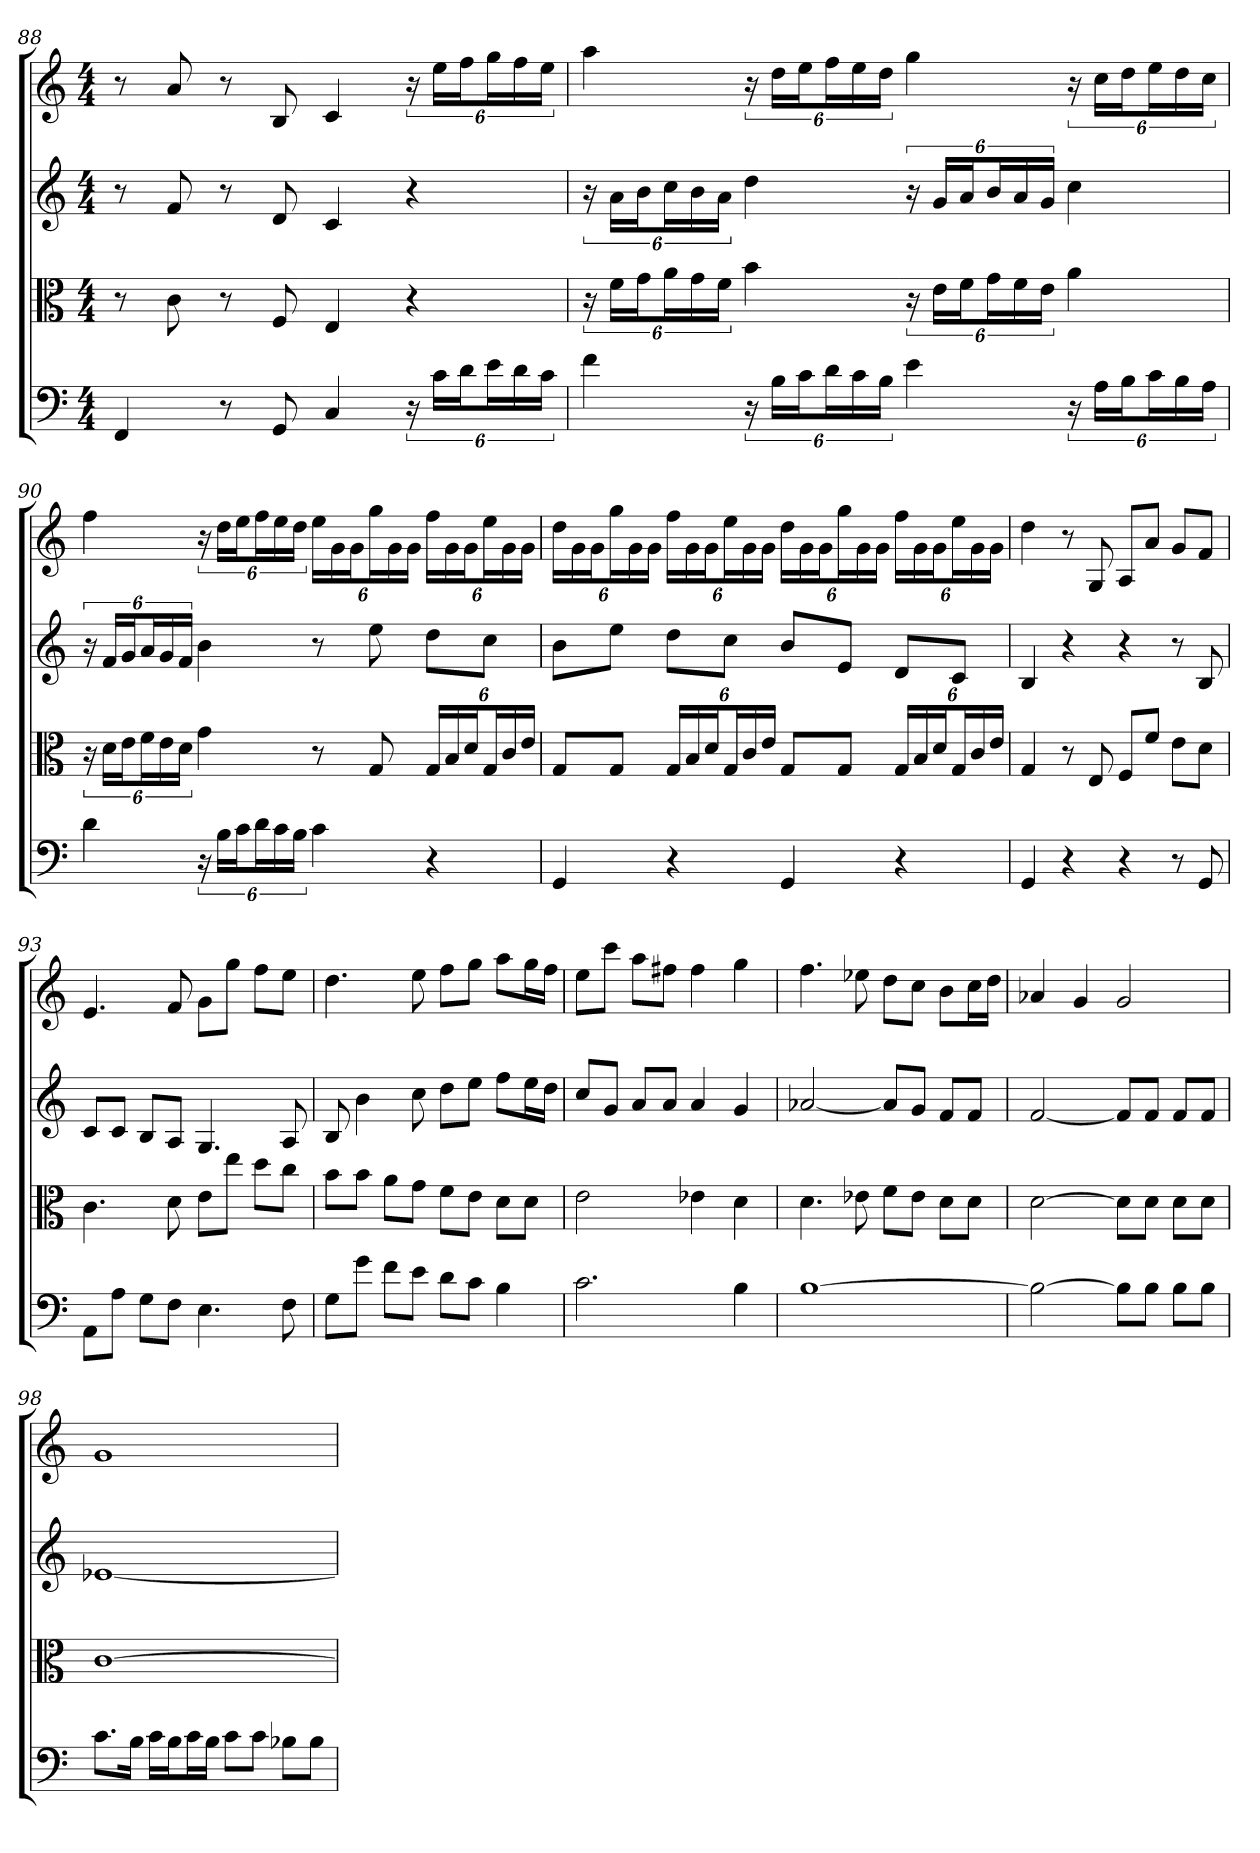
**kern	**kern	**kern	**kern
*part4	*part3	*part2	*part1
*staff4	*staff3	*staff2	*staff1
*clefF4	*clefC3	*	*
*k[]	*k[]	*k[]	*k[]
*C:	*C:	*C:	*C:
*M4/4	*M4/4	*M4/4	*M4/4
=88	=88	=88	=88
4FF	8r	8r	8r
.	8c	8f	8a
8r	8r	8r	8r
8GG	8F	8d	8B
4C	4E	4c	4c
24r	4r	4r	24r
24c\LL	.	.	24eeLL
24d\J	.	.	24ffJ
24e\L	.	.	24ggL
24d\	.	.	24ff
24c\JJ	.	.	24eeJJ
=89	=89	=89	=89
4f	24r	24r	4aa
.	24f\LL	24aLL	.
.	24g\J	24bJ	.
.	24a\L	24ccL	.
.	24g\	24b	.
.	24f\JJ	24aJJ	.
24r	4b	4dd	24r
24B\LL	.	.	24ddLL
24c\J	.	.	24eeJ
24d\L	.	.	24ffL
24c\	.	.	24ee
24B\JJ	.	.	24ddJJ
4e	24r	24r	4gg
.	24e\LL	24gLL	.
.	24f\J	24aJ	.
.	24g\L	24bL	.
.	24f\	24a	.
.	24e\JJ	24gJJ	.
24r	4a	4cc	24r
24A\LL	.	.	24ccLL
24B\J	.	.	24ddJ
24c\L	.	.	24eeL
24B\	.	.	24dd
24A\JJ	.	.	24ccJJ
=90	=90	=90	=90
4d	24r	24r	4ff
.	24d\LL	24fLL	.
.	24e\J	24gJ	.
.	24f\L	24aL	.
.	24e\	24g	.
.	24d\JJ	24fJJ	.
24r	4g	4b	24r
24B\LL	.	.	24ddLL
24c\J	.	.	24eeJ
24d\L	.	.	24ffL
24c\	.	.	24ee
24B\JJ	.	.	24ddJJ
4c	8r	8r	24eeLL
.	.	.	24g
.	.	.	24gJ
.	8G	8ee	24ggL
.	.	.	24g
.	.	.	24gJJ
4r	24G/LL	8ddL	24ffLL
.	24B/	.	24g
.	24d/J	.	24gJ
.	24G/L	8ccJ	24eeL
.	24c/	.	24g
.	24e/JJ	.	24gJJ
=91	=91	=91	=91
4GG	8G/L	8bL	24ddLL
.	.	.	24g
.	.	.	24gJ
.	8G/J	8eeJ	24ggL
.	.	.	24g
.	.	.	24gJJ
4r	24G/LL	8ddL	24ffLL
.	24B/	.	24g
.	24d/J	.	24gJ
.	24G/L	8ccJ	24eeL
.	24c/	.	24g
.	24e/JJ	.	24gJJ
4GG	8G/L	8bL	24ddLL
.	.	.	24g
.	.	.	24gJ
.	8G/J	8eJ	24ggL
.	.	.	24g
.	.	.	24gJJ
4r	24G/LL	8dL	24ffLL
.	24B/	.	24g
.	24d/J	.	24gJ
.	24G/L	8cJ	24eeL
.	24c/	.	24g
.	24e/JJ	.	24gJJ
=92	=92	=92	=92
4GG	4G	4B	4dd
4r	8r	4r	8r
.	8E	.	8G
4r	8F/L	4r	8AL
.	8f/J	.	8aJ
8r	8e\L	8r	8gL
8GG	8d\J	8B	8fJ
=93	=93	=93	=93
8AA\L	4.c	8cL	4.e
8A\J	.	8cJ	.
8G\L	.	8BL	.
8F\J	8d	8AJ	8f
4.E	8e\L	4.G	8gL
.	8ee\J	.	8ggJ
.	8dd\L	.	8ffL
8F	8cc\J	8A	8eeJ
=94	=94	=94	=94
8G\L	8b\L	8B	4.dd
8g\J	8b\J	4b	.
8f\L	8a\L	.	.
8e\J	8g\J	8cc	8ee
8d\L	8f\L	8ddL	8ffL
8c\J	8e\J	8eeJ	8ggJ
4B	8d\L	8ffL	8aaL
.	8d\J	16eeL	16ggL
.	.	16ddJJ	16ffJJ
=95	=95	=95	=95
2.c	2e	8ccL	8eeL
.	.	8gJ	8cccJ
.	.	8aL	8aaL
.	.	8aJ	8ff#XJ
.	4e-X	4a	4ff#
4B	4d	4g	4gg
=96	=96	=96	=96
[1B	4.d	[2a-X	4.ff
.	8e-X	.	8ee-X
.	8f\L	8a-L]	8ddL
.	8e-\J	8gJ	8ccJ
.	8d\L	8fL	8bL
.	8d\J	8fJ	16ccL
.	.	.	16ddJJ
=97	=97	=97	=97
2B_	[2d	[2f	4a-X
.	.	.	4g
8B\L]	8d\L]	8fL]	2g
8B\J	8d\J	8fJ	.
8B\L	8d\L	8fL	.
8B\J	8d\J	8fJ	.
=98	=98	=98	=98
8.c\L	[1c	[1e-X	1g
16B\Jk	.	.	.
16c\LL	.	.	.
16B\J	.	.	.
16c\L	.	.	.
16B\JJ	.	.	.
8c\L	.	.	.
8c\J	.	.	.
8B-X\L	.	.	.
8B-\J	.	.	.
=	=	=	=
*-	*-	*-	*-
